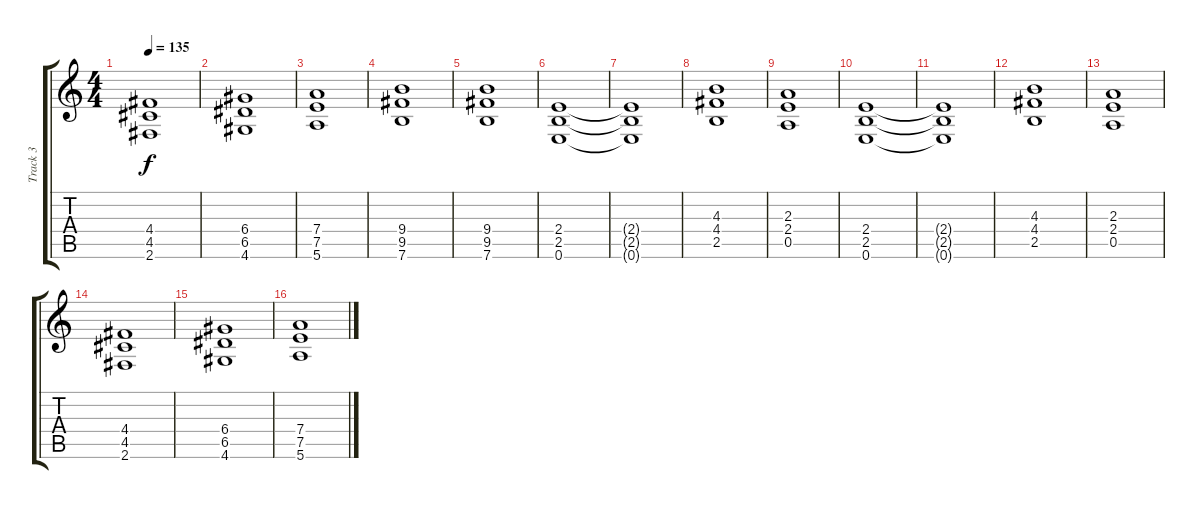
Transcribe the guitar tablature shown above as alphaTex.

\track ("Track 3" "Track 3") {instrument distortionguitar}
\staff {score tabs}
\tuning (E4 B3 G3 D3 A2 E2) {hide}
\ts (4 4)
\tempo 135
\clef g2
\ks c
(4.4 4.5 2.6).1{dy f} |
(6.4 6.5 4.6).1 |
(7.4 7.5 5.6).1 |
(9.4 9.5 7.6).1 |
(9.4 9.5 7.6).1 |
(2.4 2.5 0.6).1 |
(2.4{t} 2.5{t} 0.6{t}).1 |
(4.3 4.4 2.5).1 |
(2.3 2.4 0.5).1 |
(2.4 2.5 0.6).1 |
(2.4{t} 2.5{t} 0.6{t}).1 |
(4.3 4.4 2.5).1 |
(2.3 2.4 0.5).1 |
(4.4 4.5 2.6).1 |
(6.4 6.5 4.6).1 |
(7.4 7.5 5.6).1
